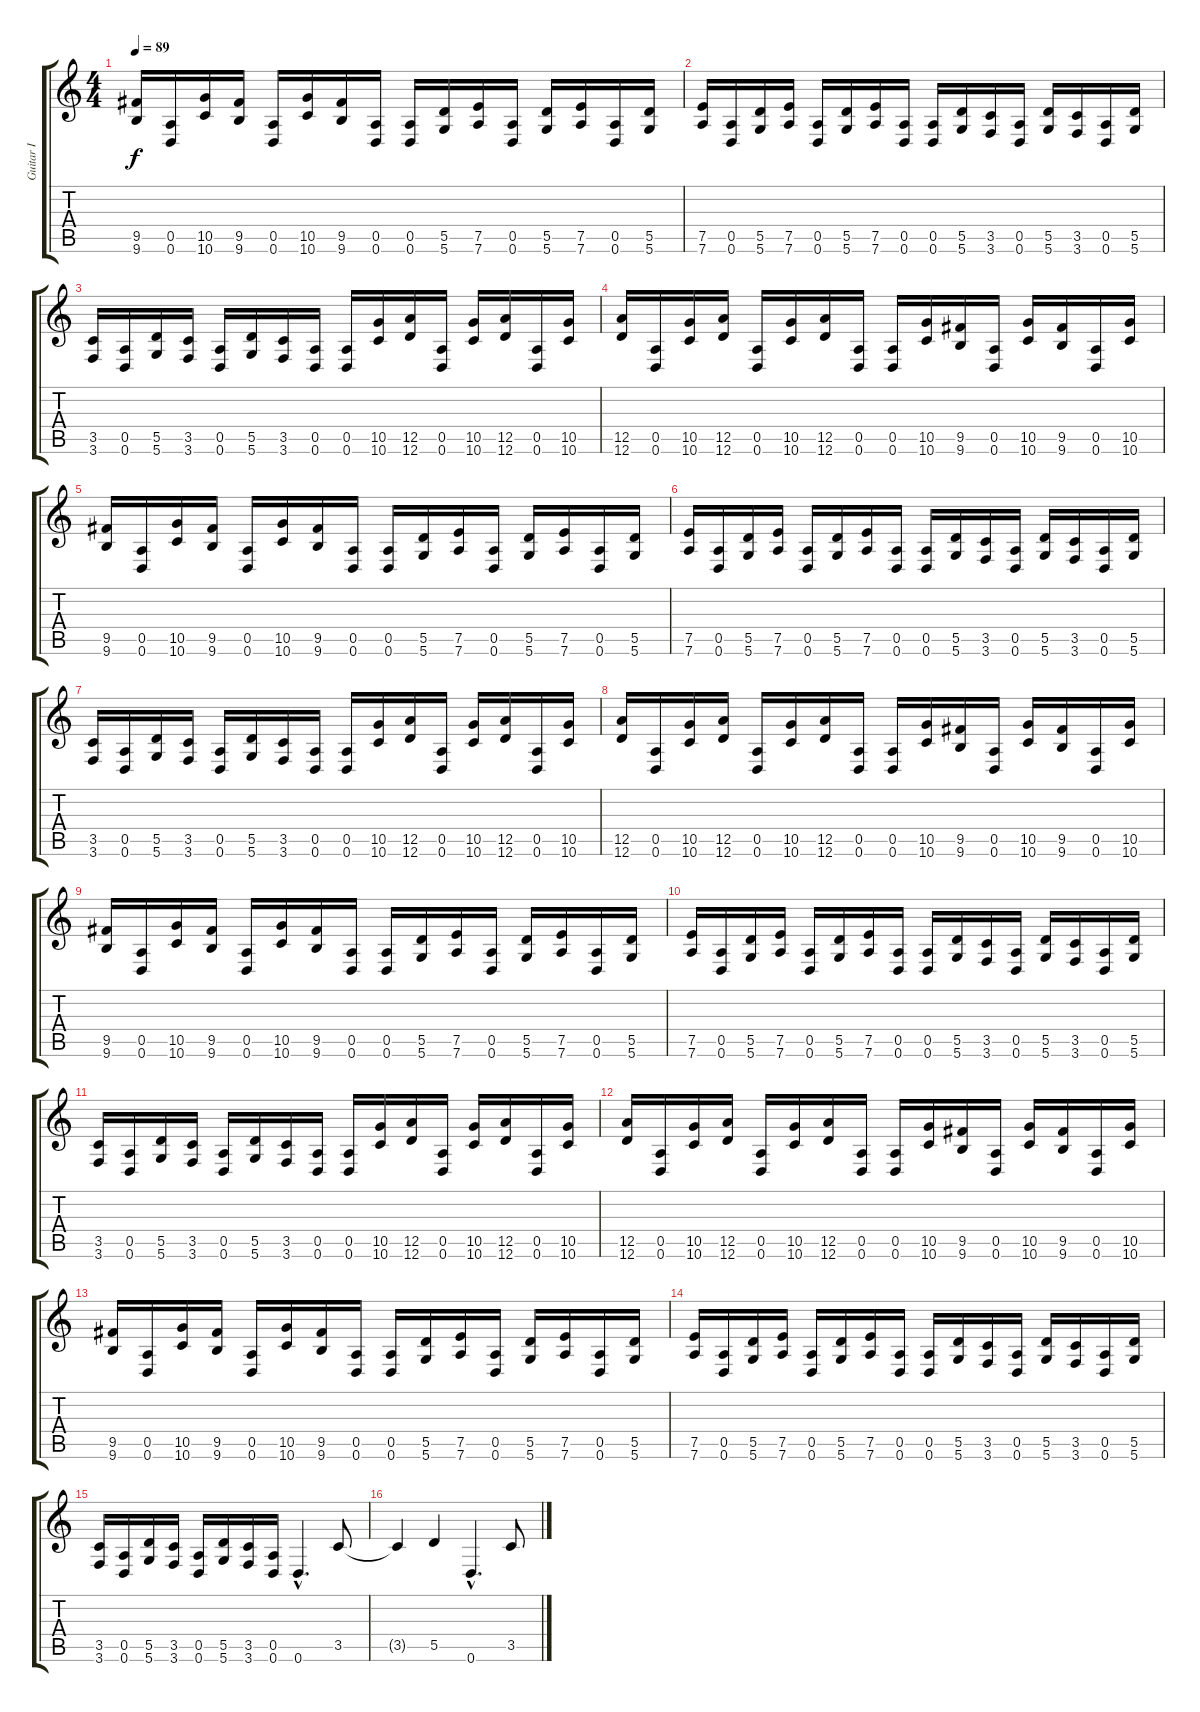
\track ("Guitar I" "Guitar I") {instrument distortionguitar}
\staff {score tabs}
\tuning (E4 B3 G3 D3 A2 D2) {hide}
\ts (4 4)
\tempo 89
\clef g2
\ks c
(9.5 9.6).16{dy f} (0.5 0.6).16 (10.5 10.6).16 (9.5 9.6).16 (0.5 0.6).16 (10.5 10.6).16 (9.5 9.6).16 (0.5 0.6).16 (0.5 0.6).16 (5.5 5.6).16 (7.5 7.6).16 (0.5 0.6).16 (5.5 5.6).16 (7.5 7.6).16 (0.5 0.6).16 (5.5 5.6).16 |
(7.5 7.6).16 (0.5 0.6).16 (5.5 5.6).16 (7.5 7.6).16 (0.5 0.6).16 (5.5 5.6).16 (7.5 7.6).16 (0.5 0.6).16 (0.5 0.6).16 (5.5 5.6).16 (3.5 3.6).16 (0.5 0.6).16 (5.5 5.6).16 (3.5 3.6).16 (0.5 0.6).16 (5.5 5.6).16 |
(3.5 3.6).16 (0.5 0.6).16 (5.5 5.6).16 (3.5 3.6).16 (0.5 0.6).16 (5.5 5.6).16 (3.5 3.6).16 (0.5 0.6).16 (0.5 0.6).16 (10.5 10.6).16 (12.5 12.6).16 (0.5 0.6).16 (10.5 10.6).16 (12.5 12.6).16 (0.5 0.6).16 (10.5 10.6).16 |
(12.5 12.6).16 (0.5 0.6).16 (10.5 10.6).16 (12.5 12.6).16 (0.5 0.6).16 (10.5 10.6).16 (12.5 12.6).16 (0.5 0.6).16 (0.5 0.6).16 (10.5 10.6).16 (9.5 9.6).16 (0.5 0.6).16 (10.5 10.6).16 (9.5 9.6).16 (0.5 0.6).16 (10.5 10.6).16 |
(9.5 9.6).16 (0.5 0.6).16 (10.5 10.6).16 (9.5 9.6).16 (0.5 0.6).16 (10.5 10.6).16 (9.5 9.6).16 (0.5 0.6).16 (0.5 0.6).16 (5.5 5.6).16 (7.5 7.6).16 (0.5 0.6).16 (5.5 5.6).16 (7.5 7.6).16 (0.5 0.6).16 (5.5 5.6).16 |
(7.5 7.6).16 (0.5 0.6).16 (5.5 5.6).16 (7.5 7.6).16 (0.5 0.6).16 (5.5 5.6).16 (7.5 7.6).16 (0.5 0.6).16 (0.5 0.6).16 (5.5 5.6).16 (3.5 3.6).16 (0.5 0.6).16 (5.5 5.6).16 (3.5 3.6).16 (0.5 0.6).16 (5.5 5.6).16 |
(3.5 3.6).16 (0.5 0.6).16 (5.5 5.6).16 (3.5 3.6).16 (0.5 0.6).16 (5.5 5.6).16 (3.5 3.6).16 (0.5 0.6).16 (0.5 0.6).16 (10.5 10.6).16 (12.5 12.6).16 (0.5 0.6).16 (10.5 10.6).16 (12.5 12.6).16 (0.5 0.6).16 (10.5 10.6).16 |
(12.5 12.6).16 (0.5 0.6).16 (10.5 10.6).16 (12.5 12.6).16 (0.5 0.6).16 (10.5 10.6).16 (12.5 12.6).16 (0.5 0.6).16 (0.5 0.6).16 (10.5 10.6).16 (9.5 9.6).16 (0.5 0.6).16 (10.5 10.6).16 (9.5 9.6).16 (0.5 0.6).16 (10.5 10.6).16 |
(9.5 9.6).16 (0.5 0.6).16 (10.5 10.6).16 (9.5 9.6).16 (0.5 0.6).16 (10.5 10.6).16 (9.5 9.6).16 (0.5 0.6).16 (0.5 0.6).16 (5.5 5.6).16 (7.5 7.6).16 (0.5 0.6).16 (5.5 5.6).16 (7.5 7.6).16 (0.5 0.6).16 (5.5 5.6).16 |
(7.5 7.6).16 (0.5 0.6).16 (5.5 5.6).16 (7.5 7.6).16 (0.5 0.6).16 (5.5 5.6).16 (7.5 7.6).16 (0.5 0.6).16 (0.5 0.6).16 (5.5 5.6).16 (3.5 3.6).16 (0.5 0.6).16 (5.5 5.6).16 (3.5 3.6).16 (0.5 0.6).16 (5.5 5.6).16 |
(3.5 3.6).16 (0.5 0.6).16 (5.5 5.6).16 (3.5 3.6).16 (0.5 0.6).16 (5.5 5.6).16 (3.5 3.6).16 (0.5 0.6).16 (0.5 0.6).16 (10.5 10.6).16 (12.5 12.6).16 (0.5 0.6).16 (10.5 10.6).16 (12.5 12.6).16 (0.5 0.6).16 (10.5 10.6).16 |
(12.5 12.6).16 (0.5 0.6).16 (10.5 10.6).16 (12.5 12.6).16 (0.5 0.6).16 (10.5 10.6).16 (12.5 12.6).16 (0.5 0.6).16 (0.5 0.6).16 (10.5 10.6).16 (9.5 9.6).16 (0.5 0.6).16 (10.5 10.6).16 (9.5 9.6).16 (0.5 0.6).16 (10.5 10.6).16 |
(9.5 9.6).16 (0.5 0.6).16 (10.5 10.6).16 (9.5 9.6).16 (0.5 0.6).16 (10.5 10.6).16 (9.5 9.6).16 (0.5 0.6).16 (0.5 0.6).16 (5.5 5.6).16 (7.5 7.6).16 (0.5 0.6).16 (5.5 5.6).16 (7.5 7.6).16 (0.5 0.6).16 (5.5 5.6).16 |
(7.5 7.6).16 (0.5 0.6).16 (5.5 5.6).16 (7.5 7.6).16 (0.5 0.6).16 (5.5 5.6).16 (7.5 7.6).16 (0.5 0.6).16 (0.5 0.6).16 (5.5 5.6).16 (3.5 3.6).16 (0.5 0.6).16 (5.5 5.6).16 (3.5 3.6).16 (0.5 0.6).16 (5.5 5.6).16 |
(3.5 3.6).16 (0.5 0.6).16 (5.5 5.6).16 (3.5 3.6).16 (0.5 0.6).16 (5.5 5.6).16 (3.5 3.6).16 (0.5 0.6).16 0.6{hac}.4{d} 3.5.8 |
3.5{t}.4 5.5.4 0.6{hac}.4{d} 3.5.8
